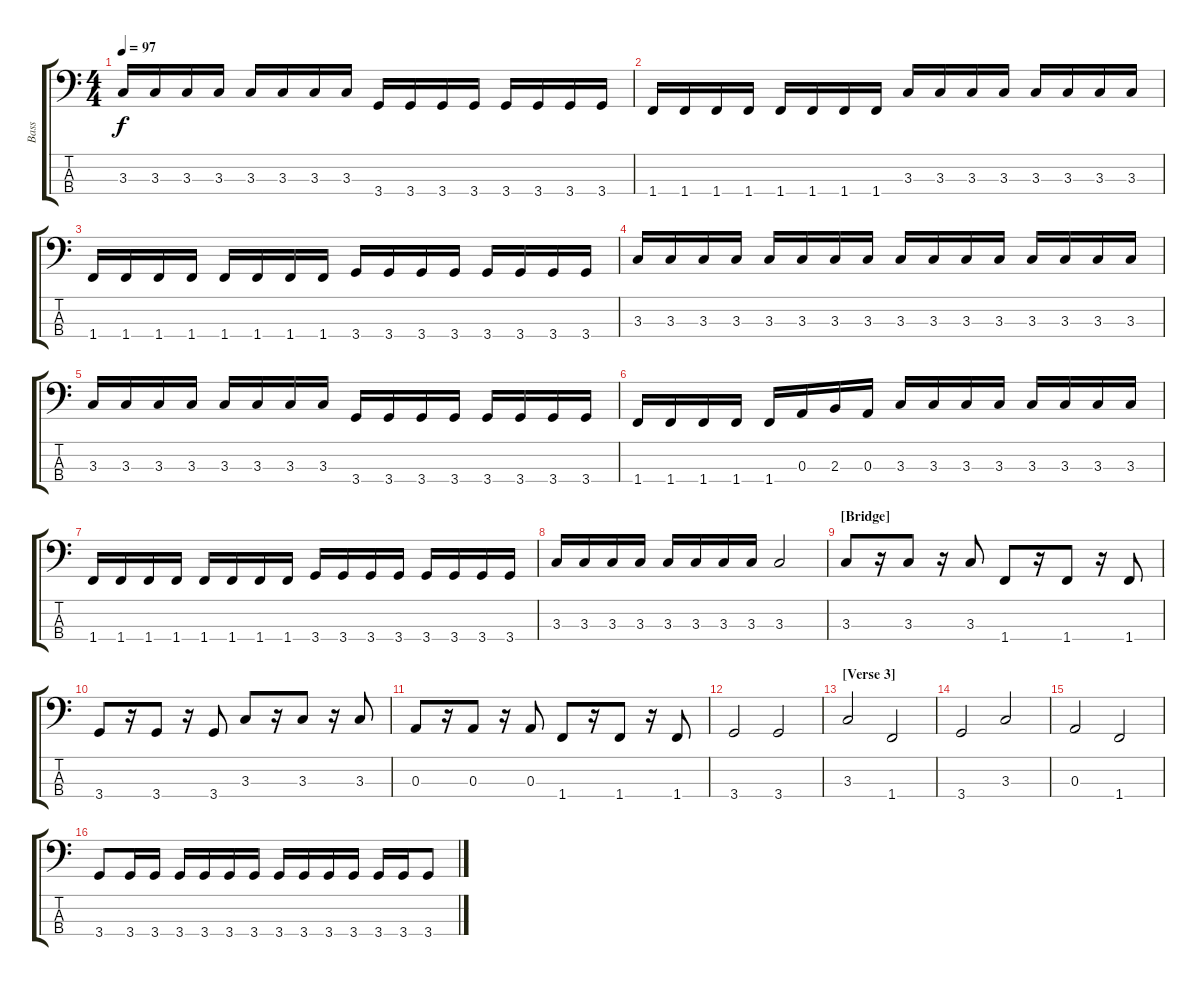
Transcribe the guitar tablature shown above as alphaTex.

\track ("Bass" "Bass") {instrument electricbassfinger}
\staff {score tabs}
\tuning (G2 D2 A1 E1) {hide}
\ts (4 4)
\tempo 97
\clef f4
\ks c
3.3.16{dy f} 3.3.16 3.3.16 3.3.16 3.3.16 3.3.16 3.3.16 3.3.16 3.4.16 3.4.16 3.4.16 3.4.16 3.4.16 3.4.16 3.4.16 3.4.16 |
1.4.16 1.4.16 1.4.16 1.4.16 1.4.16 1.4.16 1.4.16 1.4.16 3.3.16 3.3.16 3.3.16 3.3.16 3.3.16 3.3.16 3.3.16 3.3.16 |
1.4.16 1.4.16 1.4.16 1.4.16 1.4.16 1.4.16 1.4.16 1.4.16 3.4.16 3.4.16 3.4.16 3.4.16 3.4.16 3.4.16 3.4.16 3.4.16 |
3.3.16 3.3.16 3.3.16 3.3.16 3.3.16 3.3.16 3.3.16 3.3.16 3.3.16 3.3.16 3.3.16 3.3.16 3.3.16 3.3.16 3.3.16 3.3.16 |
\section ("" "")
3.3.16 3.3.16 3.3.16 3.3.16 3.3.16 3.3.16 3.3.16 3.3.16 3.4.16 3.4.16 3.4.16 3.4.16 3.4.16 3.4.16 3.4.16 3.4.16 |
1.4.16 1.4.16 1.4.16 1.4.16 1.4.16 0.3.16 2.3.16 0.3.16 3.3.16 3.3.16 3.3.16 3.3.16 3.3.16 3.3.16 3.3.16 3.3.16 |
1.4.16 1.4.16 1.4.16 1.4.16 1.4.16 1.4.16 1.4.16 1.4.16 3.4.16 3.4.16 3.4.16 3.4.16 3.4.16 3.4.16 3.4.16 3.4.16 |
3.3.16 3.3.16 3.3.16 3.3.16 3.3.16 3.3.16 3.3.16 3.3.16 3.3.2 |
\section ("" "[Bridge]")
3.3.8 r.16 3.3.8 r.16 3.3.8 1.4.8 r.16 1.4.8 r.16 1.4.8 |
3.4.8 r.16 3.4.8 r.16 3.4.8 3.3.8 r.16 3.3.8 r.16 3.3.8 |
0.3.8 r.16 0.3.8 r.16 0.3.8 1.4.8 r.16 1.4.8 r.16 1.4.8 |
3.4.2 3.4.2 |
\section ("" "[Verse 3]")
3.3.2 1.4.2 |
3.4.2 3.3.2 |
0.3.2 1.4.2 |
3.4.8 3.4.16 3.4.16 3.4.16 3.4.16 3.4.16 3.4.16 3.4.16 3.4.16 3.4.16 3.4.16 3.4.16 3.4.16 3.4.8
